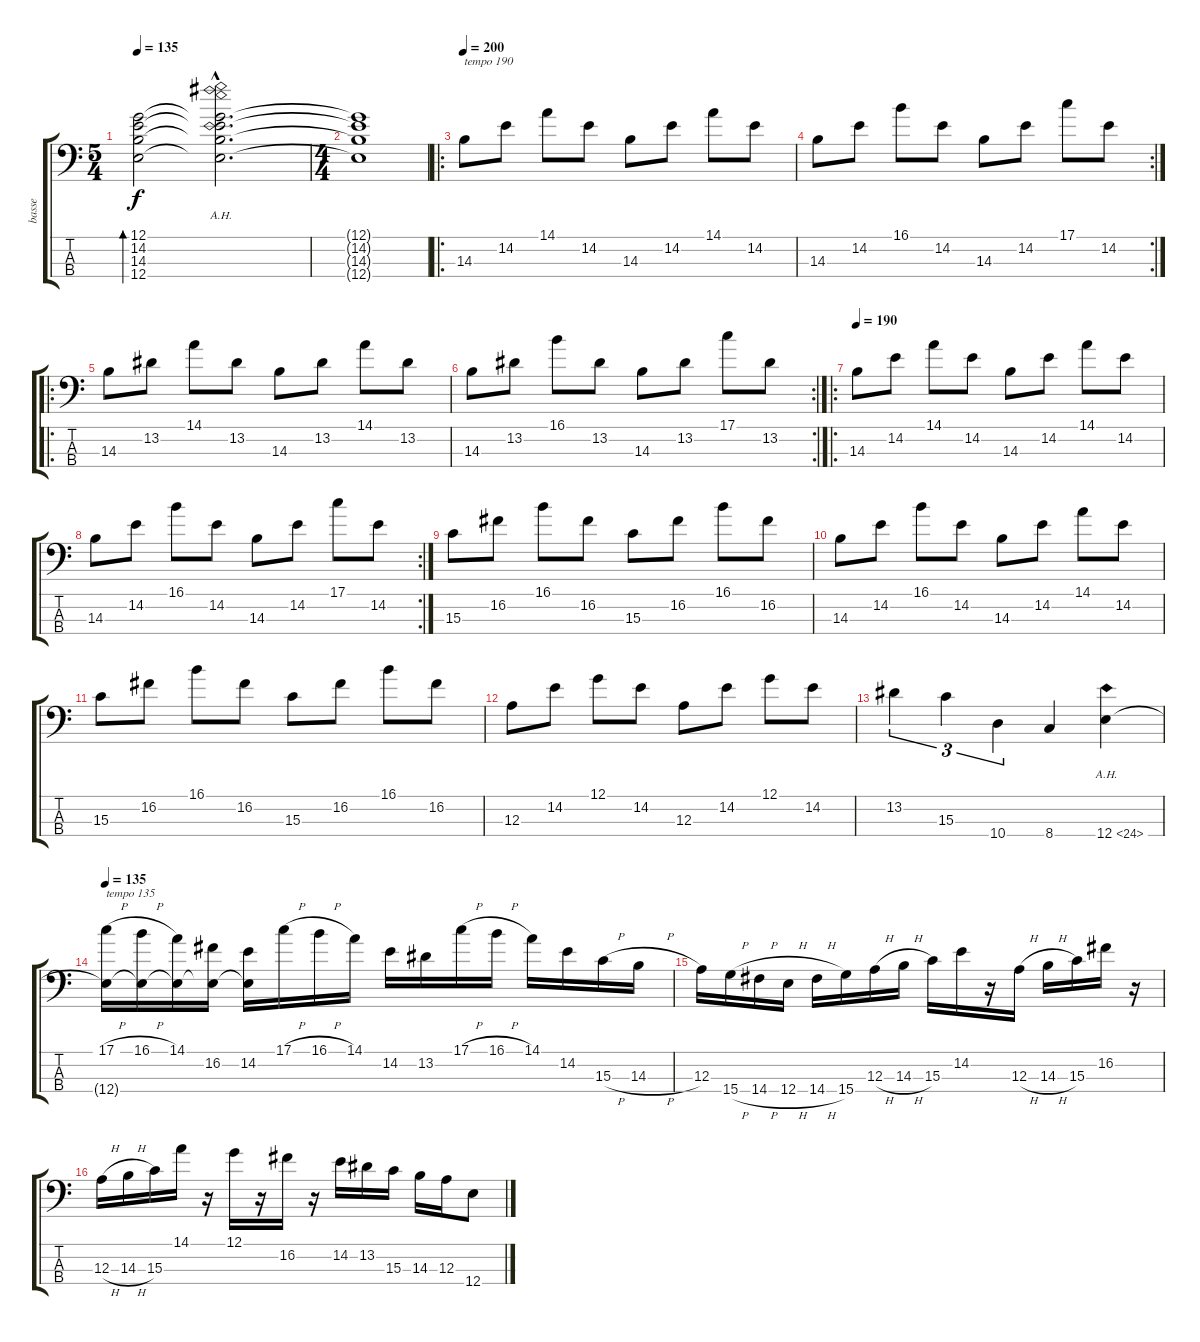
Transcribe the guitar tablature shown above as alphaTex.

\track ("basse" "basse") {instrument electricbassfinger}
\staff {score tabs}
\tuning (G2 D2 A1 E1) {hide}
\ts (5 4)
\tempo 135
\clef f4
\ks c
(12.1 14.2 14.3 12.4).2{bd 480 dy f} (12.1{ah 12 hac t} 14.2{ah 12 hac t} 14.3{ah 19 hac t} 12.4{ah 12 hac t}).2{d} |
\ts (4 4)
(12.1{t} 14.2{t} 14.3{t} 12.4{t}).1 |
\ro
\tempo 200
14.3.8{txt "tempo 190"} 14.2.8 14.1.8 14.2.8 14.3.8 14.2.8 14.1.8 14.2.8 |
\rc 2
14.3.8 14.2.8 16.1.8 14.2.8 14.3.8 14.2.8 17.1.8 14.2.8 |
\ro
14.3.8 13.2.8 14.1.8 13.2.8 14.3.8 13.2.8 14.1.8 13.2.8 |
\rc 2
14.3.8 13.2.8 16.1.8 13.2.8 14.3.8 13.2.8 17.1.8 13.2.8 |
\ro
\tempo 190
14.3.8 14.2.8 14.1.8 14.2.8 14.3.8 14.2.8 14.1.8 14.2.8 |
\rc 2
14.3.8 14.2.8 16.1.8 14.2.8 14.3.8 14.2.8 17.1.8 14.2.8 |
15.3.8 16.2.8 16.1.8 16.2.8 15.3.8 16.2.8 16.1.8 16.2.8 |
14.3.8 14.2.8 16.1.8 14.2.8 14.3.8 14.2.8 14.1.8 14.2.8 |
15.3.8 16.2.8 16.1.8 16.2.8 15.3.8 16.2.8 16.1.8 16.2.8 |
12.3.8 14.2.8 12.1.8 14.2.8 12.3.8 14.2.8 12.1.8 14.2.8 |
13.2.4{tu (3 2)} 15.3.4{tu (3 2)} 10.4.4{tu (3 2)} 8.4.4 12.4{ah 12}.4 |
\tempo 135
(17.1{h} 12.4{t}).16{txt "tempo 135"} (16.1{h} 12.4{t}).16 (14.1 12.4{t}).16 (16.2 12.4{t}).16 (14.2 12.4{t}).16 17.1{h}.16 16.1{h}.16 14.1.16 14.2.16 13.2.16 17.1{h}.16 16.1{h}.16 14.1.16 14.2.16 15.3{h}.16 14.3{h}.16 |
12.3.16 15.4{h}.16 14.4{h}.16 12.4{h}.16 14.4{h}.16 15.4.16 12.3{h}.16 14.3{h}.16 15.3.16 14.2.16 r.16 12.3{h}.16 14.3{h}.16 15.3.16 16.2.16 r.16 |
12.3{h}.16 14.3{h}.16 15.3.16 14.1.16 r.16 12.1.16 r.16 16.2.16 r.16 14.2.16 13.2.16 15.3.16 14.3.16 12.3.16 12.4.8
